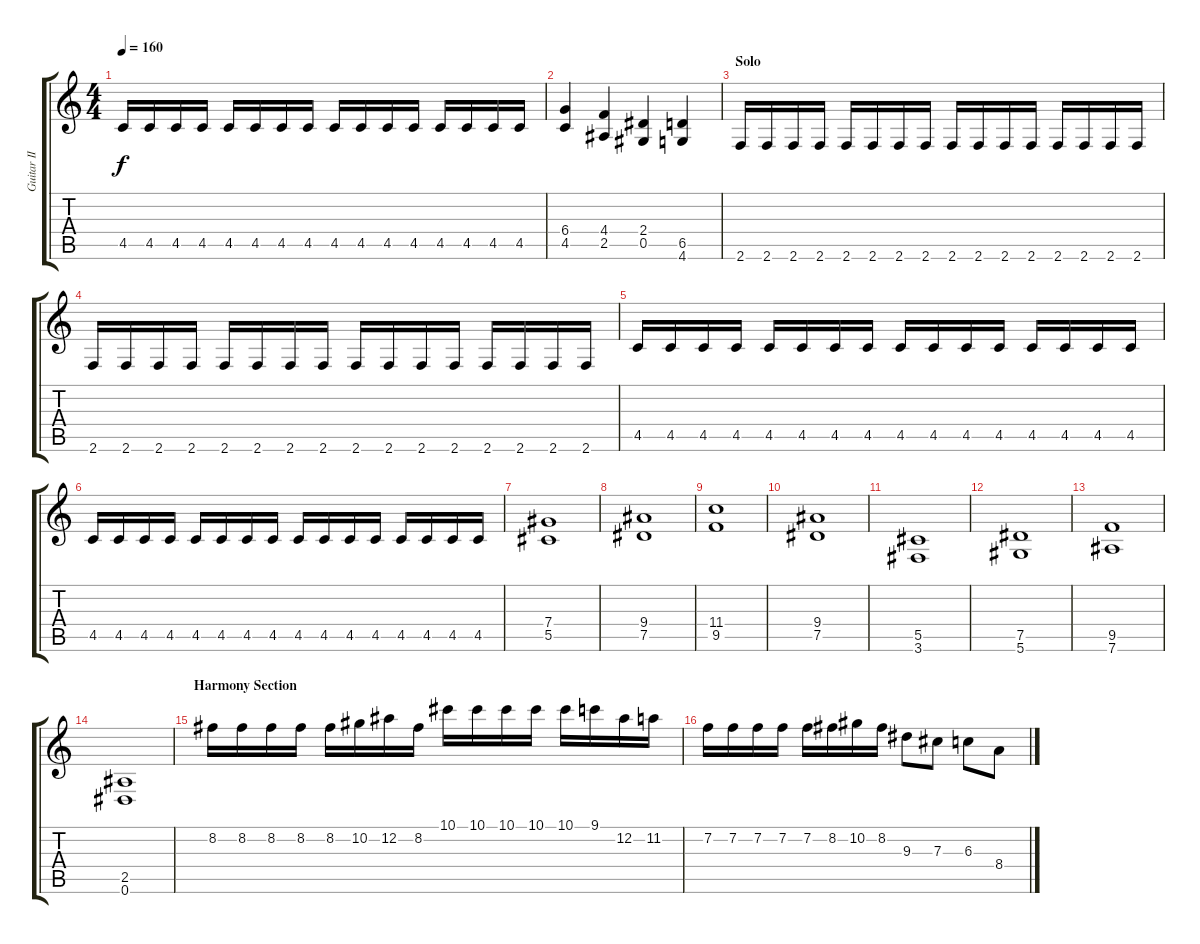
\track ("Guitar II" "Guitar II") {instrument distortionguitar}
\staff {score tabs}
\tuning (Eb4 Bb3 Gb3 Db3 Ab2 Eb2) {hide}
\ts (4 4)
\tempo 160
\clef g2
\ks c
4.5.16{dy f} 4.5.16 4.5.16 4.5.16 4.5.16 4.5.16 4.5.16 4.5.16 4.5.16 4.5.16 4.5.16 4.5.16 4.5.16 4.5.16 4.5.16 4.5.16 |
(6.4 4.5).4 (4.4 2.5).4 (2.4 0.5).4 (6.5 4.6).4 |
\section ("" "Solo")
2.6.16 2.6.16 2.6.16 2.6.16 2.6.16 2.6.16 2.6.16 2.6.16 2.6.16 2.6.16 2.6.16 2.6.16 2.6.16 2.6.16 2.6.16 2.6.16 |
2.6.16 2.6.16 2.6.16 2.6.16 2.6.16 2.6.16 2.6.16 2.6.16 2.6.16 2.6.16 2.6.16 2.6.16 2.6.16 2.6.16 2.6.16 2.6.16 |
4.5.16 4.5.16 4.5.16 4.5.16 4.5.16 4.5.16 4.5.16 4.5.16 4.5.16 4.5.16 4.5.16 4.5.16 4.5.16 4.5.16 4.5.16 4.5.16 |
4.5.16 4.5.16 4.5.16 4.5.16 4.5.16 4.5.16 4.5.16 4.5.16 4.5.16 4.5.16 4.5.16 4.5.16 4.5.16 4.5.16 4.5.16 4.5.16 |
(7.4 5.5).1 |
(9.4 7.5).1 |
(11.4 9.5).1 |
(9.4 7.5).1 |
(5.5 3.6).1 |
(7.5 5.6).1 |
(9.5 7.6).1 |
(2.5 0.6).1 |
\section ("" "Harmony Section")
8.2.16{volume 16} 8.2.16 8.2.16 8.2.16 8.2.16 10.2.16 12.2.16 8.2.16 10.1.16 10.1.16 10.1.16 10.1.16 10.1.16 9.1.16 12.2.16 11.2.16 |
7.2.16 7.2.16 7.2.16 7.2.16 7.2.16 8.2.16 10.2.16 8.2.16 9.3.8 7.3.8 6.3.8 8.4.8
